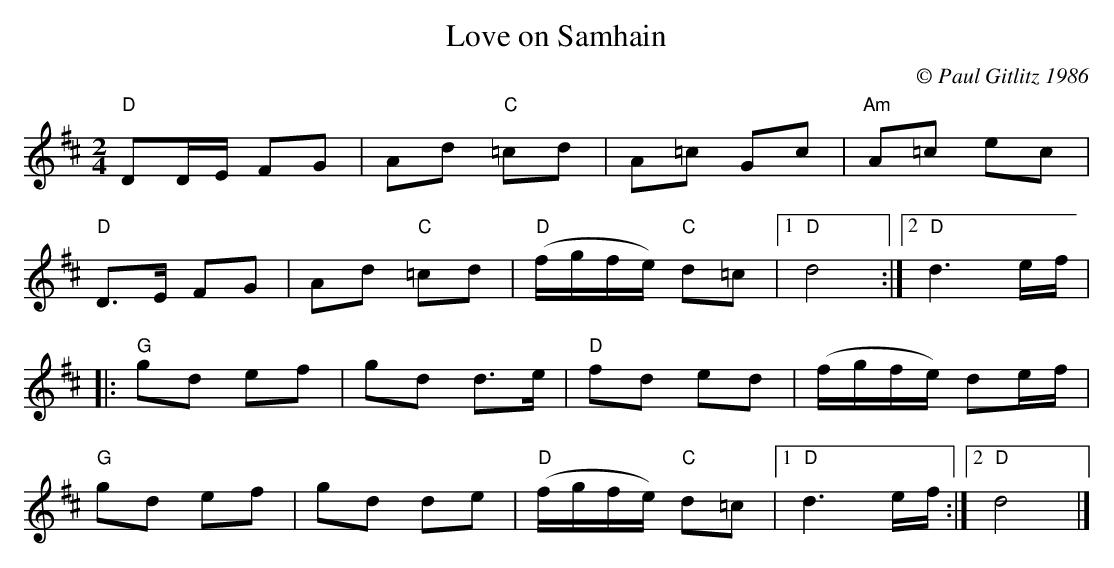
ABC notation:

X:1
T:Love on Samhain
M:2/4
L:1/8
C:© Paul Gitlitz 1986
K:D
"D"DD/2E/2 FG|Ad "C"=cd|A=c Gc|"Am"A=c ec|!
"D"D>E FG|Ad "C"=cd|"D"(f/g/f/e/) "C"d=c|1"D"d4 :|2"D"d3 e/f/|!
|:"G"gd ef|gd d>e|"D"fd ed|(f/g/f/e/) de/2f/2|!
"G"gd ef|gd de|"D"(f/g/f/e/) "C"d=c|1"D"d3 e/f/:|2"D"d4|]
